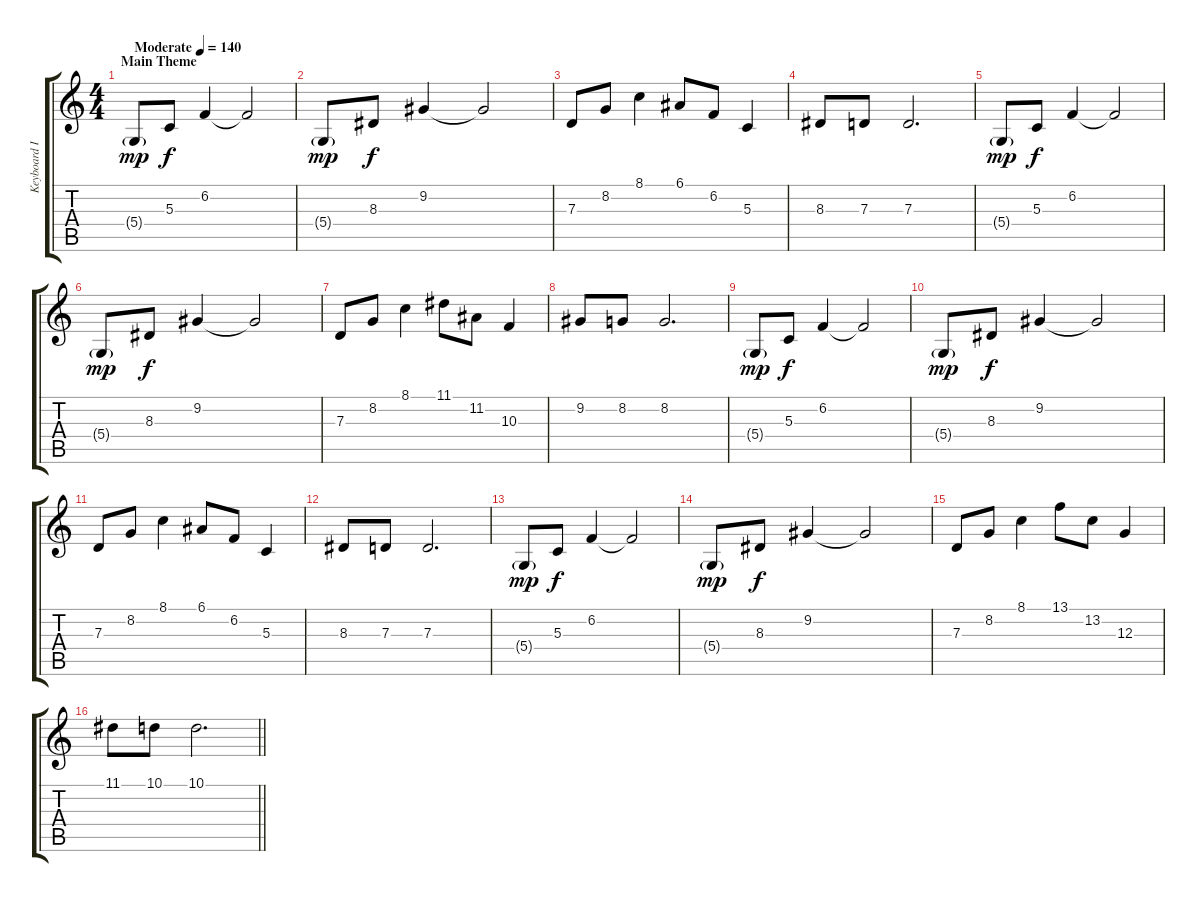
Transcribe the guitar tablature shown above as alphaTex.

\track ("Keyboard I" "Keyboard I") {instrument stringensemble1}
\staff {score tabs}
\tuning (E4 B3 G3 D3 A2 E2) {hide}
\ts (4 4)
\section ("" "Main Theme")
\tempo (140 "Moderate")
\clef g2
\ks c
5.4{g}.8{dy mp instrument stringensemble1} 5.3.8{dy f} 6.2.4 6.2{t}.2 |
5.4{g}.8{dy mp} 8.3.8{dy f} 9.2.4 9.2{t}.2 |
7.3.8 8.2.8 8.1.4 6.1.8 6.2.8 5.3.4 |
8.3.8 7.3.8 7.3.2{d} |
5.4{g}.8{dy mp} 5.3.8{dy f} 6.2.4 6.2{t}.2 |
5.4{g}.8{dy mp} 8.3.8{dy f} 9.2.4 9.2{t}.2 |
7.3.8 8.2.8 8.1.4 11.1.8 11.2.8 10.3.4 |
9.2.8 8.2.8 8.2.2{d} |
5.4{g}.8{dy mp} 5.3.8{dy f} 6.2.4 6.2{t}.2 |
5.4{g}.8{dy mp} 8.3.8{dy f} 9.2.4 9.2{t}.2 |
7.3.8 8.2.8 8.1.4 6.1.8 6.2.8 5.3.4 |
8.3.8 7.3.8 7.3.2{d} |
5.4{g}.8{dy mp} 5.3.8{dy f} 6.2.4 6.2{t}.2 |
5.4{g}.8{dy mp} 8.3.8{dy f} 9.2.4 9.2{t}.2 |
7.3.8 8.2.8 8.1.4 13.1.8 13.2.8 12.3.4 |
\barLineRight lightlight
11.1.8 10.1.8 10.1.2{d}
